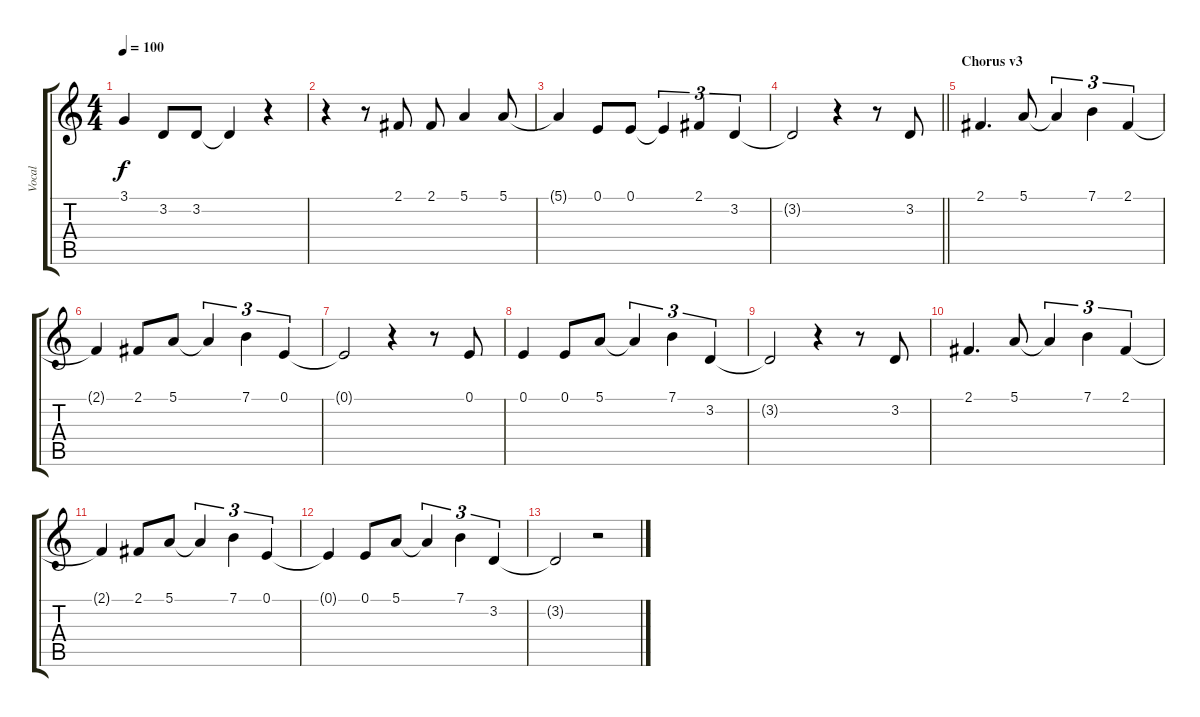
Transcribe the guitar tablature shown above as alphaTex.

\track ("Vocal" "Vocal") {instrument acousticgrandpiano}
\staff {score tabs}
\tuning (E4 B3 G3 D3 A2 E2) {hide}
\ts (4 4)
\tempo 100
\clef g2
\ks c
3.1{t}.4{dy f} 3.2.8 3.2.8 3.2{t}.4 r.4 |
r.4 r.8 2.1.8 2.1.8 5.1.4 5.1.8 |
5.1{t}.4 0.1.8 0.1.8 0.1{t}.4{tu (3 2)} 2.1.4{tu (3 2)} 3.2.4{tu (3 2)} |
\barLineRight lightlight
3.2{t}.2 r.4 r.8 3.2.8 |
\section ("" "Chorus v3")
2.1.4{d} 5.1.8 5.1{t}.4{tu (3 2)} 7.1.4{tu (3 2)} 2.1.4{tu (3 2)} |
2.1{t}.4 2.1.8 5.1.8 5.1{t}.4{tu (3 2)} 7.1.4{tu (3 2)} 0.1.4{tu (3 2)} |
0.1{t}.2 r.4 r.8 0.1.8 |
0.1.4 0.1.8 5.1.8 5.1{t}.4{tu (3 2)} 7.1.4{tu (3 2)} 3.2.4{tu (3 2)} |
3.2{t}.2 r.4 r.8 3.2.8 |
2.1.4{d} 5.1.8 5.1{t}.4{tu (3 2)} 7.1.4{tu (3 2)} 2.1.4{tu (3 2)} |
2.1{t}.4 2.1.8 5.1.8 5.1{t}.4{tu (3 2)} 7.1.4{tu (3 2)} 0.1.4{tu (3 2)} |
0.1{t}.4 0.1.8 5.1.8 5.1{t}.4{tu (3 2)} 7.1.4{tu (3 2)} 3.2.4{tu (3 2)} |
3.2{t}.2 r.2
